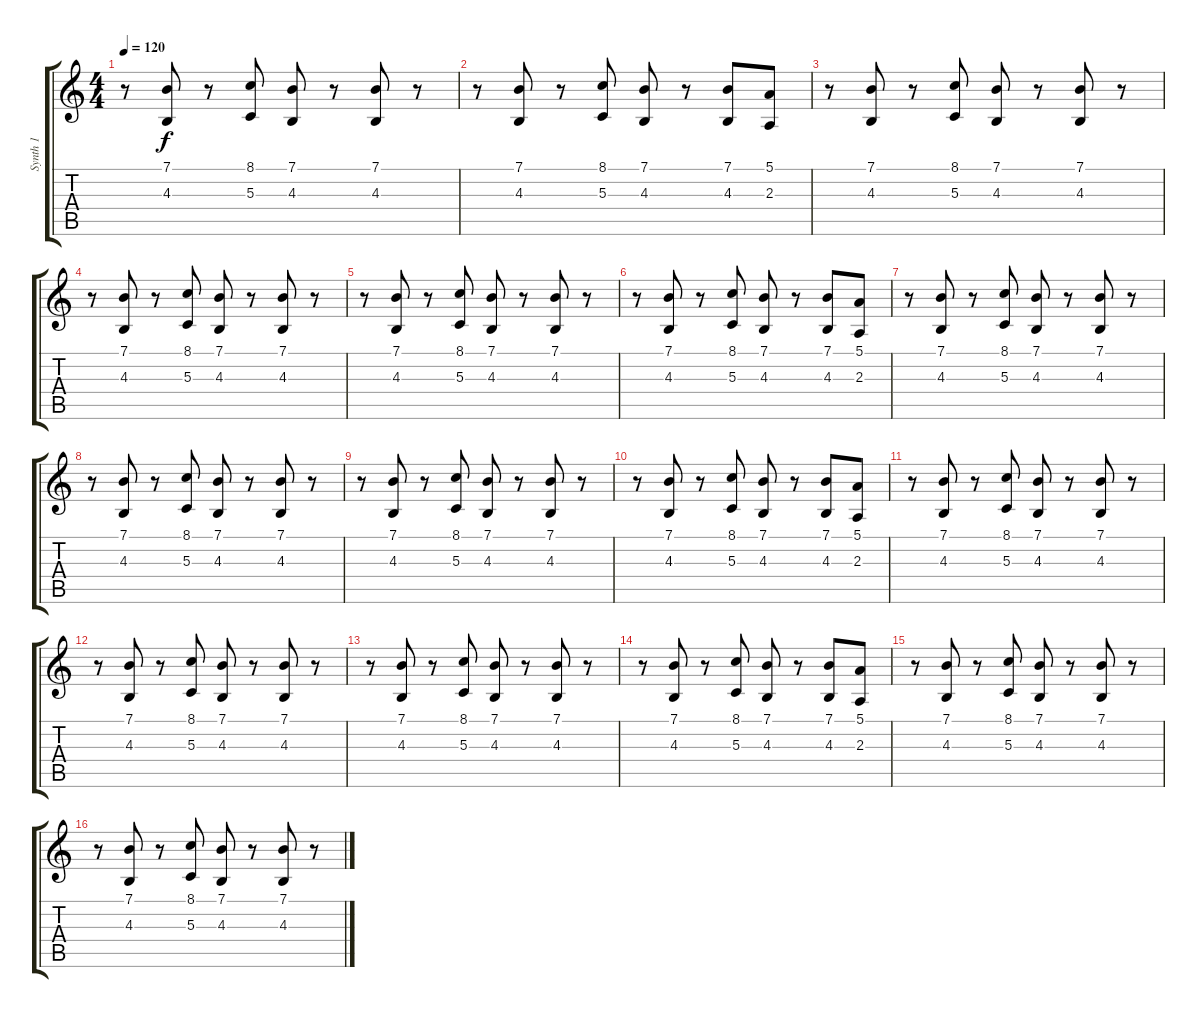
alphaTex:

\track ("Synth 1" "Synth 1") {instrument stringensemble1}
\staff {score tabs}
\tuning (E4 B3 G3 D3 A2 E2) {hide}
\ts (4 4)
\tempo 120
\clef g2
\ks c
r.8{dy f volume 14} (7.1 4.3).8 r.8 (8.1 5.3).8 (7.1 4.3).8 r.8 (7.1 4.3).8 r.8 |
r.8 (7.1 4.3).8 r.8 (8.1 5.3).8 (7.1 4.3).8 r.8 (7.1 4.3).8 (5.1 2.3).8 |
r.8 (7.1 4.3).8 r.8 (8.1 5.3).8 (7.1 4.3).8 r.8 (7.1 4.3).8 r.8 |
r.8 (7.1 4.3).8 r.8 (8.1 5.3).8 (7.1 4.3).8 r.8 (7.1 4.3).8 r.8 |
r.8 (7.1 4.3).8 r.8 (8.1 5.3).8 (7.1 4.3).8 r.8 (7.1 4.3).8 r.8 |
r.8 (7.1 4.3).8 r.8 (8.1 5.3).8 (7.1 4.3).8 r.8 (7.1 4.3).8 (5.1 2.3).8 |
r.8 (7.1 4.3).8 r.8 (8.1 5.3).8 (7.1 4.3).8 r.8 (7.1 4.3).8 r.8 |
r.8 (7.1 4.3).8 r.8 (8.1 5.3).8 (7.1 4.3).8 r.8 (7.1 4.3).8 r.8 |
r.8 (7.1 4.3).8 r.8 (8.1 5.3).8 (7.1 4.3).8 r.8 (7.1 4.3).8 r.8 |
r.8 (7.1 4.3).8 r.8 (8.1 5.3).8 (7.1 4.3).8 r.8 (7.1 4.3).8 (5.1 2.3).8 |
r.8 (7.1 4.3).8 r.8 (8.1 5.3).8 (7.1 4.3).8 r.8 (7.1 4.3).8 r.8 |
r.8 (7.1 4.3).8 r.8 (8.1 5.3).8 (7.1 4.3).8 r.8 (7.1 4.3).8 r.8 |
r.8 (7.1 4.3).8 r.8 (8.1 5.3).8 (7.1 4.3).8 r.8 (7.1 4.3).8 r.8 |
r.8 (7.1 4.3).8 r.8 (8.1 5.3).8 (7.1 4.3).8 r.8 (7.1 4.3).8 (5.1 2.3).8 |
r.8 (7.1 4.3).8 r.8 (8.1 5.3).8 (7.1 4.3).8 r.8 (7.1 4.3).8 r.8 |
r.8 (7.1 4.3).8 r.8 (8.1 5.3).8 (7.1 4.3).8 r.8 (7.1 4.3).8 r.8
